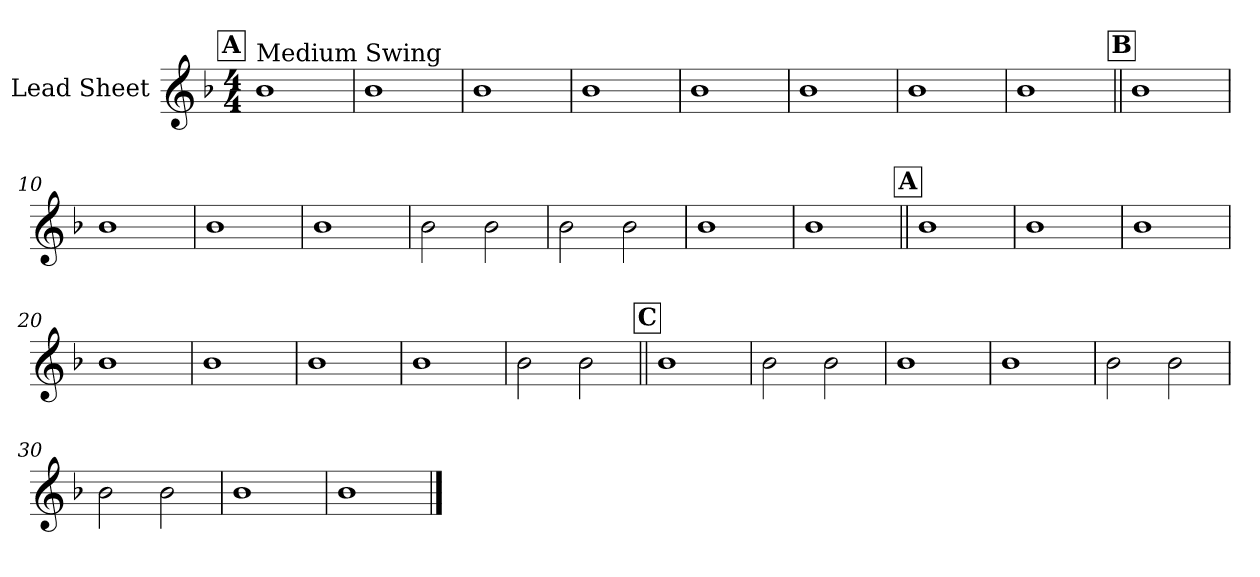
**kern
*part1
*staff1
*I"Lead Sheet
*clefG2
*k[b-]
*F:
*M4/4
!!LO:REH:place=s1:a:fs=14:t=A
=1
!LO:TX:a:t=Medium Swing
1b-
=2
1b-
=3
1b-
=4
1b-
!!LO:LB:g=z
=5
1b-
=6
1b-
=7
1b-
=8
1b-
!!LO:LB:g=z
!!LO:REH:place=s1:a:fs=14:t=B
=9||
1b-
=10
1b-
=11
1b-
=12
1b-
!!LO:LB:g=z
=13
2b-\
2b-\
=14
2b-\
2b-\
=15
1b-
=16
1b-
!!LO:LB:g=z
!!LO:REH:place=s1:a:fs=14:t=A
=17||
1b-
=18
1b-
=19
1b-
=20
1b-
!!LO:LB:g=z
=21
1b-
=22
1b-
=23
1b-
=24
2b-\
2b-\
!!LO:LB:g=z
!!LO:REH:place=s1:a:fs=14:t=C
=25||
1b-
=26
2b-\
2b-\
=27
1b-
=28
1b-
!!LO:LB:g=z
=29
2b-\
2b-\
=30
2b-\
2b-\
=31
1b-
=32
1b-
==
*-
